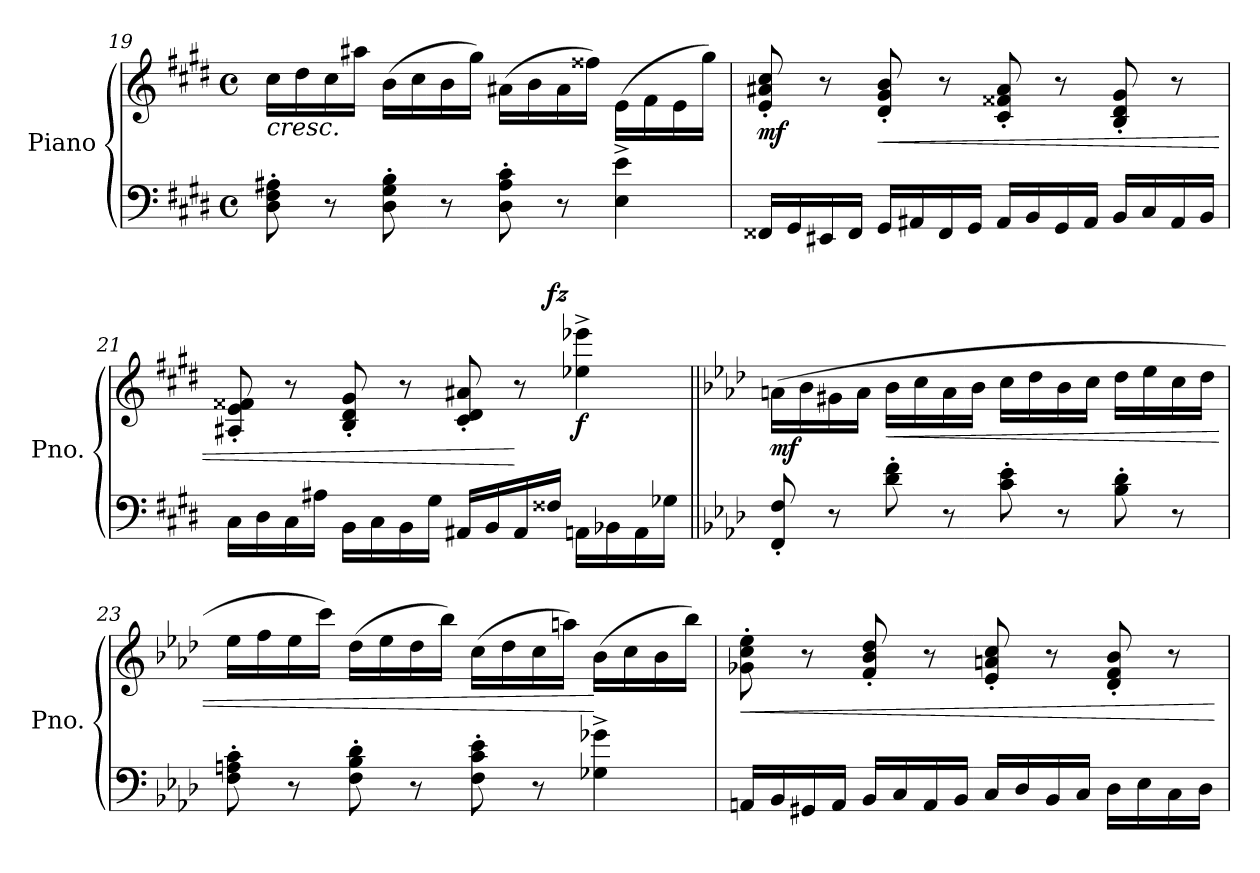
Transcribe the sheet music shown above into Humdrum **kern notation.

**kern	**kern	**dynam
*part1	*part1	*part1
*staff2	*staff1	*staff1/2
*I"Piano	*	*
*I'Pno.	*	*
*clefF4	*clefG2	*
*k[f#c#g#d#]	*k[f#c#g#d#]	*
*M4/4	*M4/4	*
*met(c)	*met(c)	*
=19	=19	=19
!	!LO:TX:b:i:t=cresc.	!
8D#\' 8F#\' 8A#X\'	16cc#\LL	.
.	16dd#\	.
8r	16cc#\	.
.	16aa#X\JJ	.
8D#\' 8G#\' 8B\'	(>16b\LL	.
.	16cc#\	.
8r	16b\	.
.	16gg#\JJ)	.
8D#\' 8A#\' 8c#\'	(>16a#X\LL	.
.	16b\	.
8r	16a#\	.
.	16ff##X\JJ)	.
!	!	!LO:DY:b=2
!	!	!LO:DY:n=1:b
4E\^ 4e\^	(>16e\LL	fz f
.	16f#\	.
.	16e\	.
.	16gg#\JJ)	.
!!LO:LB:g=z
=20	=20	=20
!	!	!LO:DY:b
16FF##X/LL	8e/' 8a#X/' 8cc#/'	mf
16GG#/	.	.
16EE#X/	8r	.
16FF##/JJ	.	.
!	!	!LO:HP:b
16GG#/LL	8d#/' 8g#/' 8b/'	<
16AA#X/	.	.
16FF##/	8r	.
16GG#/JJ	.	.
16AA#/LL	8c#/' 8f##X/' 8a#/'	.
16BB/	.	.
16GG#/	8r	.
16AA#/JJ	.	.
16BB/LL	8B/' 8d#/' 8g#/'	.
16C#/	.	.
16AA#/	8r	.
16BB/JJ	.	.
=21	=21	=21
*	*^	*
16C#\LL	8A#X/' 8e/' 8f##X/'	2ryy	.
16D#\	.	.	.
16C#\	8r	.	.
16A#X\JJ	.	.	.
16BB\LL	8B/' 8d#/' 8g#/'	.	.
16C#\	.	.	.
16BB\	8r	.	.
16G#\JJ	.	.	.
16AA#X/LL	8c#/' 8d#/' 8a#X/'	8.ryy	.
16BB/	.	.	.
16AA#/	8r	.	[
!	!	!	!LO:DY:a
16F##X/JJ	.	4ryy	fz
!	!	!	!LO:DY:b
16AAn\LL	4ee-X\^ 4eee-X\^	.	f
16BB-X\	.	.	.
16AA\	.	.	.
16G-X\JJ	.	16ryy	.
*	*v	*v	*
!!LO:PB:g=z
=22||	=22||	=22||
*k[b-e-a-d-]	*k[b-e-a-d-]	*
*	*^	*
!	!	!	!LO:DY:b
*	*v	*v	*
8FF/' 8F/'	(>16an\LL	mf
.	16b-\	.
8r	16g#X\	.
.	16a\JJ	.
!	!	!LO:HP:b
8d-\' 8f\'	16b-\LL	<
.	16cc\	.
8r	16a\	.
.	16b-\JJ	.
8c\' 8e-\'	16cc\LL	.
.	16dd-\	.
8r	16b-\	.
.	16cc\JJ	.
8B-\' 8d-\'	16dd-\LL	.
.	16ee-\	.
8r	16cc\	.
.	16dd-\JJ	.
=23	=23	=23
8F\' 8An\' 8c\'	16ee-\LL	.
.	16ff\	.
8r	16ee-\	.
.	16ccc\JJ)	.
8F\' 8B-\' 8d-\'	(>16dd-\LL	.
.	16ee-\	.
8r	16dd-\	.
.	16bb-\JJ)	.
8F\' 8c\' 8e-\'	(>16cc\LL	.
.	16dd-\	.
8r	16cc\	.
.	16aan\JJ)	.
!	!	!LO:DY:n=1:b=2
!	!	!LO:DY:n=2:b
4G-X\^ 4g-X\^	(>16b-\LL	[ fz f
.	16cc\	.
.	16b-\	.
.	16bb-\JJ)	.
!!LO:LB:g=z
=24	=24	=24
!	!	!LO:HP:b
16AAn/LL	8g-X\' 8cc\' 8ee-\'	<
16BB-/	.	.
16GG#X/	8r	.
16AA/JJ	.	.
16BB-/LL	8f/' 8b-/' 8dd-/'	.
16C/	.	.
16AA/	8r	.
16BB-/JJ	.	.
16C/LL	8e-/' 8an/' 8cc/'	.
16D-/	.	.
16BB-/	8r	.
16C/JJ	.	.
16D-\LL	8d-/' 8f/' 8b-/'	.
16E-\	.	.
16C\	8r	.
16D-\JJ	.	.
.	.	[
=	=	=
*-	*-	*-
